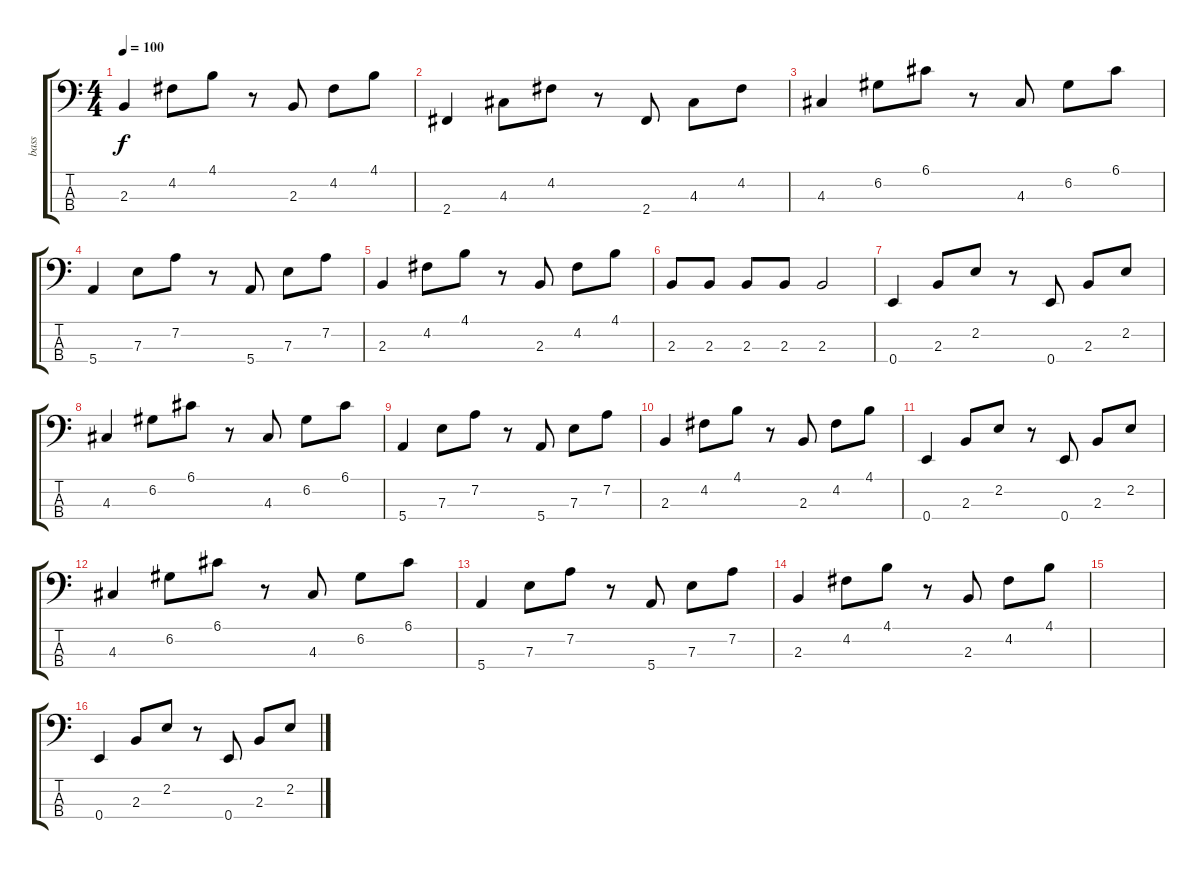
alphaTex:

\track ("bass" "bass") {instrument electricbassfinger}
\staff {score tabs}
\tuning (G2 D2 A1 E1) {hide}
\ts (4 4)
\tempo 100
\clef f4
\ks c
2.3.4{dy f} 4.2.8 4.1.8 r.8 2.3.8 4.2.8 4.1.8 |
2.4.4 4.3.8 4.2.8 r.8 2.4.8 4.3.8 4.2.8 |
4.3.4 6.2.8 6.1.8 r.8 4.3.8 6.2.8 6.1.8 |
5.4.4 7.3.8 7.2.8 r.8 5.4.8 7.3.8 7.2.8 |
2.3.4 4.2.8 4.1.8 r.8 2.3.8 4.2.8 4.1.8 |
2.3.8 2.3.8 2.3.8 2.3.8 2.3.2 |
0.4.4 2.3.8 2.2.8 r.8 0.4.8 2.3.8 2.2.8 |
4.3.4 6.2.8 6.1.8 r.8 4.3.8 6.2.8 6.1.8 |
5.4.4 7.3.8 7.2.8 r.8 5.4.8 7.3.8 7.2.8 |
2.3.4 4.2.8 4.1.8 r.8 2.3.8 4.2.8 4.1.8 |
0.4.4 2.3.8 2.2.8 r.8 0.4.8 2.3.8 2.2.8 |
4.3.4 6.2.8 6.1.8 r.8 4.3.8 6.2.8 6.1.8 |
5.4.4 7.3.8 7.2.8 r.8 5.4.8 7.3.8 7.2.8 |
2.3.4 4.2.8 4.1.8 r.8 2.3.8 4.2.8 4.1.8 |
|
0.4.4 2.3.8 2.2.8 r.8 0.4.8 2.3.8 2.2.8
